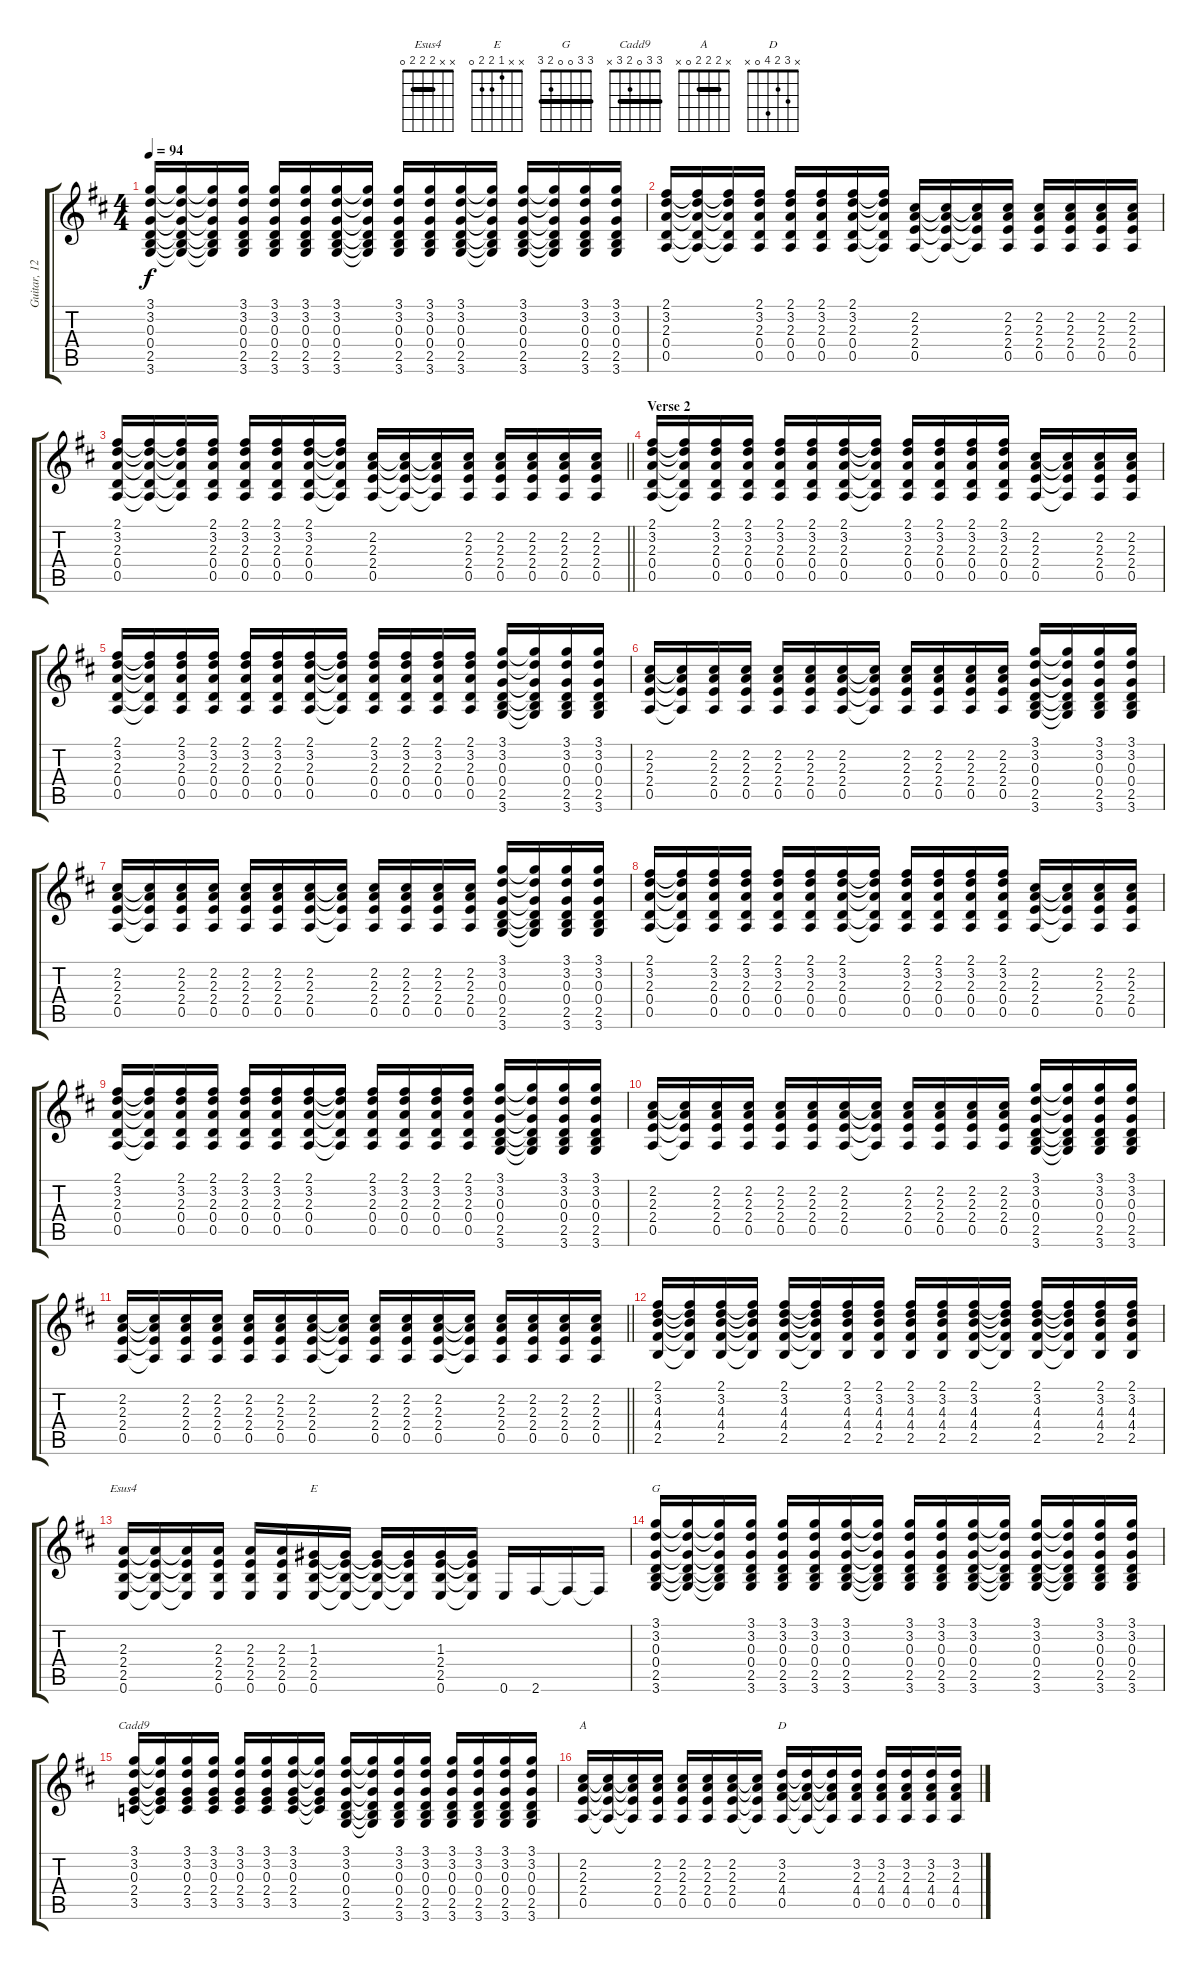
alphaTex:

\track ("Guitar, 12 Str. Acoustic 1" "Guitar, 12") {instrument acousticguitarsteel}
\staff {score tabs}
\tuning (E4 B3 G3 D3 A2 E2) {hide}
\chord ("Esus4" x x 2 2 2 0) {barre 2}
\chord ("E" x x 1 2 2 0)
\chord ("G" 3 3 0 0 2 3) {barre 3}
\chord ("Cadd9" 3 3 0 2 3 x) {barre 3}
\chord ("A" x 2 2 2 0 x) {barre 2}
\chord ("D" x 3 2 4 0 x)
\ts (4 4)
\tempo 94
\clef g2
\ks d
(3.1 3.2 0.3 0.4 2.5 3.6).16{dy f} (3.1{t} 3.2{t} 0.3{t} 0.4{t} 2.5{t} 3.6{t}).16 (3.1{t} 3.2{t} 0.3{t} 0.4{t} 2.5{t} 3.6{t}).16 (3.1 3.2 0.3 0.4 2.5 3.6).16 (3.1 3.2 0.3 0.4 2.5 3.6).16 (3.1 3.2 0.3 0.4 2.5 3.6).16 (3.1 3.2 0.3 0.4 2.5 3.6).16 (3.1{t} 3.2{t} 0.3{t} 0.4{t} 2.5{t} 3.6{t}).16 (3.1 3.2 0.3 0.4 2.5 3.6).16 (3.1 3.2 0.3 0.4 2.5 3.6).16 (3.1 3.2 0.3 0.4 2.5 3.6).16 (3.1{t} 3.2{t} 0.3{t} 0.4{t} 2.5{t} 3.6{t}).16 (3.1 3.2 0.3 0.4 2.5 3.6).16 (3.1{t} 3.2{t} 0.3{t} 0.4{t} 2.5{t} 3.6{t}).16 (3.1 3.2 0.3 0.4 2.5 3.6).16 (3.1 3.2 0.3 0.4 2.5 3.6).16 |
(2.1 3.2 2.3 0.4 0.5).16 (2.1{t} 3.2{t} 2.3{t} 0.4{t} 0.5{t}).16 (2.1{t} 3.2{t} 2.3{t} 0.4{t} 0.5{t}).16 (2.1 3.2 2.3 0.4 0.5).16 (2.1 3.2 2.3 0.4 0.5).16 (2.1 3.2 2.3 0.4 0.5).16 (2.1 3.2 2.3 0.4 0.5).16 (2.1{t} 3.2{t} 2.3{t} 0.4{t} 0.5{t}).16 (2.2 2.3 2.4 0.5).16 (2.2{t} 2.3{t} 2.4{t} 0.5{t}).16 (2.2{t} 2.3{t} 2.4{t} 0.5{t}).16 (2.2 2.3 2.4 0.5).16 (2.2 2.3 2.4 0.5).16 (2.2 2.3 2.4 0.5).16 (2.2 2.3 2.4 0.5).16 (2.2 2.3 2.4 0.5).16 |
\barLineRight lightlight
(2.1 3.2 2.3 0.4 0.5).16 (2.1{t} 3.2{t} 2.3{t} 0.4{t} 0.5{t}).16 (2.1{t} 3.2{t} 2.3{t} 0.4{t} 0.5{t}).16 (2.1 3.2 2.3 0.4 0.5).16 (2.1 3.2 2.3 0.4 0.5).16 (2.1 3.2 2.3 0.4 0.5).16 (2.1 3.2 2.3 0.4 0.5).16 (2.1{t} 3.2{t} 2.3{t} 0.4{t} 0.5{t}).16 (2.2 2.3 2.4 0.5).16 (2.2{t} 2.3{t} 2.4{t} 0.5{t}).16 (2.2{t} 2.3{t} 2.4{t} 0.5{t}).16 (2.2 2.3 2.4 0.5).16 (2.2 2.3 2.4 0.5).16 (2.2 2.3 2.4 0.5).16 (2.2 2.3 2.4 0.5).16 (2.2 2.3 2.4 0.5).16 |
\section ("" "Verse 2")
(2.1 3.2 2.3 0.4 0.5).16 (2.1{t} 3.2{t} 2.3{t} 0.4{t} 0.5{t}).16 (2.1 3.2 2.3 0.4 0.5).16 (2.1 3.2 2.3 0.4 0.5).16 (2.1 3.2 2.3 0.4 0.5).16 (2.1 3.2 2.3 0.4 0.5).16 (2.1 3.2 2.3 0.4 0.5).16 (2.1{t} 3.2{t} 2.3{t} 0.4{t} 0.5{t}).16 (2.1 3.2 2.3 0.4 0.5).16 (2.1 3.2 2.3 0.4 0.5).16 (2.1 3.2 2.3 0.4 0.5).16 (2.1 3.2 2.3 0.4 0.5).16 (2.2 2.3 2.4 0.5).16 (2.2{t} 2.3{t} 2.4{t} 0.5{t}).16 (2.2 2.3 2.4 0.5).16 (2.2 2.3 2.4 0.5).16 |
(2.1 3.2 2.3 0.4 0.5).16 (2.1{t} 3.2{t} 2.3{t} 0.4{t} 0.5{t}).16 (2.1 3.2 2.3 0.4 0.5).16 (2.1 3.2 2.3 0.4 0.5).16 (2.1 3.2 2.3 0.4 0.5).16 (2.1 3.2 2.3 0.4 0.5).16 (2.1 3.2 2.3 0.4 0.5).16 (2.1{t} 3.2{t} 2.3{t} 0.4{t} 0.5{t}).16 (2.1 3.2 2.3 0.4 0.5).16 (2.1 3.2 2.3 0.4 0.5).16 (2.1 3.2 2.3 0.4 0.5).16 (2.1 3.2 2.3 0.4 0.5).16 (3.1 3.2 0.3 0.4 2.5 3.6).16 (3.1{t} 3.2{t} 0.3{t} 0.4{t} 2.5{t} 3.6{t}).16 (3.1 3.2 0.3 0.4 2.5 3.6).16 (3.1 3.2 0.3 0.4 2.5 3.6).16 |
(2.2 2.3 2.4 0.5).16 (2.2{t} 2.3{t} 2.4{t} 0.5{t}).16 (2.2 2.3 2.4 0.5).16 (2.2 2.3 2.4 0.5).16 (2.2 2.3 2.4 0.5).16 (2.2 2.3 2.4 0.5).16 (2.2 2.3 2.4 0.5).16 (2.2{t} 2.3{t} 2.4{t} 0.5{t}).16 (2.2 2.3 2.4 0.5).16 (2.2 2.3 2.4 0.5).16 (2.2 2.3 2.4 0.5).16 (2.2 2.3 2.4 0.5).16 (3.1 3.2 0.3 0.4 2.5 3.6).16 (3.1{t} 3.2{t} 0.3{t} 0.4{t} 2.5{t} 3.6{t}).16 (3.1 3.2 0.3 0.4 2.5 3.6).16 (3.1 3.2 0.3 0.4 2.5 3.6).16 |
(2.2 2.3 2.4 0.5).16 (2.2{t} 2.3{t} 2.4{t} 0.5{t}).16 (2.2 2.3 2.4 0.5).16 (2.2 2.3 2.4 0.5).16 (2.2 2.3 2.4 0.5).16 (2.2 2.3 2.4 0.5).16 (2.2 2.3 2.4 0.5).16 (2.2{t} 2.3{t} 2.4{t} 0.5{t}).16 (2.2 2.3 2.4 0.5).16 (2.2 2.3 2.4 0.5).16 (2.2 2.3 2.4 0.5).16 (2.2 2.3 2.4 0.5).16 (3.1 3.2 0.3 0.4 2.5 3.6).16 (3.1{t} 3.2{t} 0.3{t} 0.4{t} 2.5{t} 3.6{t}).16 (3.1 3.2 0.3 0.4 2.5 3.6).16 (3.1 3.2 0.3 0.4 2.5 3.6).16 |
(2.1 3.2 2.3 0.4 0.5).16 (2.1{t} 3.2{t} 2.3{t} 0.4{t} 0.5{t}).16 (2.1 3.2 2.3 0.4 0.5).16 (2.1 3.2 2.3 0.4 0.5).16 (2.1 3.2 2.3 0.4 0.5).16 (2.1 3.2 2.3 0.4 0.5).16 (2.1 3.2 2.3 0.4 0.5).16 (2.1{t} 3.2{t} 2.3{t} 0.4{t} 0.5{t}).16 (2.1 3.2 2.3 0.4 0.5).16 (2.1 3.2 2.3 0.4 0.5).16 (2.1 3.2 2.3 0.4 0.5).16 (2.1 3.2 2.3 0.4 0.5).16 (2.2 2.3 2.4 0.5).16 (2.2{t} 2.3{t} 2.4{t} 0.5{t}).16 (2.2 2.3 2.4 0.5).16 (2.2 2.3 2.4 0.5).16 |
(2.1 3.2 2.3 0.4 0.5).16 (2.1{t} 3.2{t} 2.3{t} 0.4{t} 0.5{t}).16 (2.1 3.2 2.3 0.4 0.5).16 (2.1 3.2 2.3 0.4 0.5).16 (2.1 3.2 2.3 0.4 0.5).16 (2.1 3.2 2.3 0.4 0.5).16 (2.1 3.2 2.3 0.4 0.5).16 (2.1{t} 3.2{t} 2.3{t} 0.4{t} 0.5{t}).16 (2.1 3.2 2.3 0.4 0.5).16 (2.1 3.2 2.3 0.4 0.5).16 (2.1 3.2 2.3 0.4 0.5).16 (2.1 3.2 2.3 0.4 0.5).16 (3.1 3.2 0.3 0.4 2.5 3.6).16 (3.1{t} 3.2{t} 0.3{t} 0.4{t} 2.5{t} 3.6{t}).16 (3.1 3.2 0.3 0.4 2.5 3.6).16 (3.1 3.2 0.3 0.4 2.5 3.6).16 |
(2.2 2.3 2.4 0.5).16 (2.2{t} 2.3{t} 2.4{t} 0.5{t}).16 (2.2 2.3 2.4 0.5).16 (2.2 2.3 2.4 0.5).16 (2.2 2.3 2.4 0.5).16 (2.2 2.3 2.4 0.5).16 (2.2 2.3 2.4 0.5).16 (2.2{t} 2.3{t} 2.4{t} 0.5{t}).16 (2.2 2.3 2.4 0.5).16 (2.2 2.3 2.4 0.5).16 (2.2 2.3 2.4 0.5).16 (2.2 2.3 2.4 0.5).16 (3.1 3.2 0.3 0.4 2.5 3.6).16 (3.1{t} 3.2{t} 0.3{t} 0.4{t} 2.5{t} 3.6{t}).16 (3.1 3.2 0.3 0.4 2.5 3.6).16 (3.1 3.2 0.3 0.4 2.5 3.6).16 |
\barLineRight lightlight
(2.2 2.3 2.4 0.5).16 (2.2{t} 2.3{t} 2.4{t} 0.5{t}).16 (2.2 2.3 2.4 0.5).16 (2.2 2.3 2.4 0.5).16 (2.2 2.3 2.4 0.5).16 (2.2 2.3 2.4 0.5).16 (2.2 2.3 2.4 0.5).16 (2.2{t} 2.3{t} 2.4{t} 0.5{t}).16 (2.2 2.3 2.4 0.5).16 (2.2 2.3 2.4 0.5).16 (2.2 2.3 2.4 0.5).16 (2.2{t} 2.3{t} 2.4{t} 0.5{t}).16 (2.2 2.3 2.4 0.5).16 (2.2 2.3 2.4 0.5).16 (2.2 2.3 2.4 0.5).16 (2.2 2.3 2.4 0.5).16 |
(2.1 3.2 4.3 4.4 2.5).16 (2.1{t} 3.2{t} 4.3{t} 4.4{t} 2.5{t}).16 (2.1 3.2 4.3 4.4 2.5).16 (2.1{t} 3.2{t} 4.3{t} 4.4{t} 2.5{t}).16 (2.1 3.2 4.3 4.4 2.5).16 (2.1{t} 3.2{t} 4.3{t} 4.4{t} 2.5{t}).16 (2.1 3.2 4.3 4.4 2.5).16 (2.1 3.2 4.3 4.4 2.5).16 (2.1 3.2 4.3 4.4 2.5).16 (2.1 3.2 4.3 4.4 2.5).16 (2.1 3.2 4.3 4.4 2.5).16 (2.1{t} 3.2{t} 4.3{t} 4.4{t} 2.5{t}).16 (2.1 3.2 4.3 4.4 2.5).16 (2.1{t} 3.2{t} 4.3{t} 4.4{t} 2.5{t}).16 (2.1 3.2 4.3 4.4 2.5).16 (2.1 3.2 4.3 4.4 2.5).16 |
(2.3 2.4 2.5 0.6).16{ch "Esus4"} (2.3{t} 2.4{t} 2.5{t} 0.6{t}).16 (2.3{t} 2.4{t} 2.5{t} 0.6{t}).16 (2.3 2.4 2.5 0.6).16 (2.3 2.4 2.5 0.6).16 (2.3 2.4 2.5 0.6).16 (1.3 2.4 2.5 0.6).16{ch "E"} (1.3{t} 2.4{t} 2.5{t} 0.6{t}).16 (1.3{t} 2.4{t} 2.5{t} 0.6{t}).16 (1.3{t} 2.4{t} 2.5{t} 0.6{t}).16 (1.3 2.4 2.5 0.6).16 (1.3{t} 2.4{t} 2.5{t} 0.6{t}).16 0.6.16 2.6.16 2.6{t}.16 2.6{t}.16 |
(3.1 3.2 0.3 0.4 2.5 3.6).16{ch "G"} (3.1{t} 3.2{t} 0.3{t} 0.4{t} 2.5{t} 3.6{t}).16 (3.1{t} 3.2{t} 0.3{t} 0.4{t} 2.5{t} 3.6{t}).16 (3.1 3.2 0.3 0.4 2.5 3.6).16 (3.1 3.2 0.3 0.4 2.5 3.6).16 (3.1 3.2 0.3 0.4 2.5 3.6).16 (3.1 3.2 0.3 0.4 2.5 3.6).16 (3.1{t} 3.2{t} 0.3{t} 0.4{t} 2.5{t} 3.6{t}).16 (3.1 3.2 0.3 0.4 2.5 3.6).16 (3.1 3.2 0.3 0.4 2.5 3.6).16 (3.1 3.2 0.3 0.4 2.5 3.6).16 (3.1{t} 3.2{t} 0.3{t} 0.4{t} 2.5{t} 3.6{t}).16 (3.1 3.2 0.3 0.4 2.5 3.6).16 (3.1{t} 3.2{t} 0.3{t} 0.4{t} 2.5{t} 3.6{t}).16 (3.1 3.2 0.3 0.4 2.5 3.6).16 (3.1 3.2 0.3 0.4 2.5 3.6).16 |
(3.1 3.2 0.3 2.4 3.5).16{ch "Cadd9"} (3.1{t} 3.2{t} 0.3{t} 2.4{t} 3.5{t}).16 (3.1 3.2 0.3 2.4 3.5).16 (3.1 3.2 0.3 2.4 3.5).16 (3.1 3.2 0.3 2.4 3.5).16 (3.1 3.2 0.3 2.4 3.5).16 (3.1 3.2 0.3 2.4 3.5).16 (3.1{t} 3.2{t} 0.3{t} 2.4{t} 3.5{t}).16 (3.1 3.2 0.3 0.4 2.5 3.6).16 (3.1{t} 3.2{t} 0.3{t} 0.4{t} 2.5{t} 3.6{t}).16 (3.1 3.2 0.3 0.4 2.5 3.6).16 (3.1 3.2 0.3 0.4 2.5 3.6).16 (3.1 3.2 0.3 0.4 2.5 3.6).16 (3.1 3.2 0.3 0.4 2.5 3.6).16 (3.1 3.2 0.3 0.4 2.5 3.6).16 (3.1 3.2 0.3 0.4 2.5 3.6).16 |
(2.2 2.3 2.4 0.5).16{ch "A"} (2.2{t} 2.3{t} 2.4{t} 0.5{t}).16 (2.2{t} 2.3{t} 2.4{t} 0.5{t}).16 (2.2 2.3 2.4 0.5).16 (2.2 2.3 2.4 0.5).16 (2.2 2.3 2.4 0.5).16 (2.2 2.3 2.4 0.5).16 (2.2{t} 2.3{t} 2.4{t} 0.5{t}).16 (3.2 2.3 4.4 0.5).16{ch "D"} (3.2{t} 2.3{t} 4.4{t} 0.5{t}).16 (3.2{t} 2.3{t} 4.4{t} 0.5{t}).16 (3.2 2.3 4.4 0.5).16 (3.2 2.3 4.4 0.5).16 (3.2 2.3 4.4 0.5).16 (3.2 2.3 4.4 0.5).16 (3.2 2.3 4.4 0.5).16
